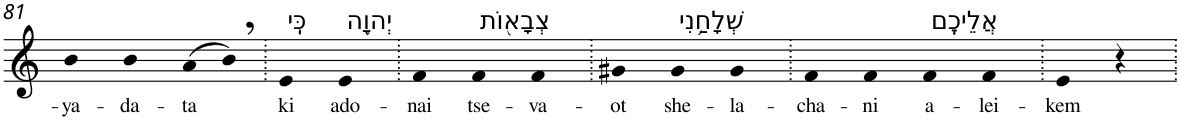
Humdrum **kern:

**kern	**text
*part1	*part1
*staff1	*staff1
*I"Piano	*
*I'Pno	*
!!LO:PB:g=z
*clefG2	*
*k[]	*
=81	=81
!	!LO:LY:b
4b	-ya-
!	!LO:LY:b
4b	-da-
!	!LO:LY:b
(>8a	-ta
8b,)	.
=82.	=82.
!LO:TX:a:t=כִּֽי	!
!	!LO:LY:b
4e	ki
!LO:TX:a:t=יְהוָ֥ה	!
!	!LO:LY:b
4e	ado-
=83.	=83.
!	!LO:LY:b
4f	-nai
!LO:TX:a:t=צְבָא֖וֹת	!
!	!LO:LY:b
4f	tse-
!	!LO:LY:b
4f	-va-
=84.	=84.
!	!LO:LY:b
4g#X	-ot
!LO:TX:a:t=שְׁלָחַ֥נִי	!
!	!LO:LY:b
4g#	she-
!	!LO:LY:b
4g#	-la-
=85.	=85.
!	!LO:LY:b
4f	-cha-
!	!LO:LY:b
4f	-ni
!LO:TX:a:t=אֲלֵיכֶֽם	!
!	!LO:LY:b
4f	a-
!	!LO:LY:b
4f	-lei-
=86.	=86.
!	!LO:LY:b
4e	-kem
4r	.
=.	=.
*-	*-
